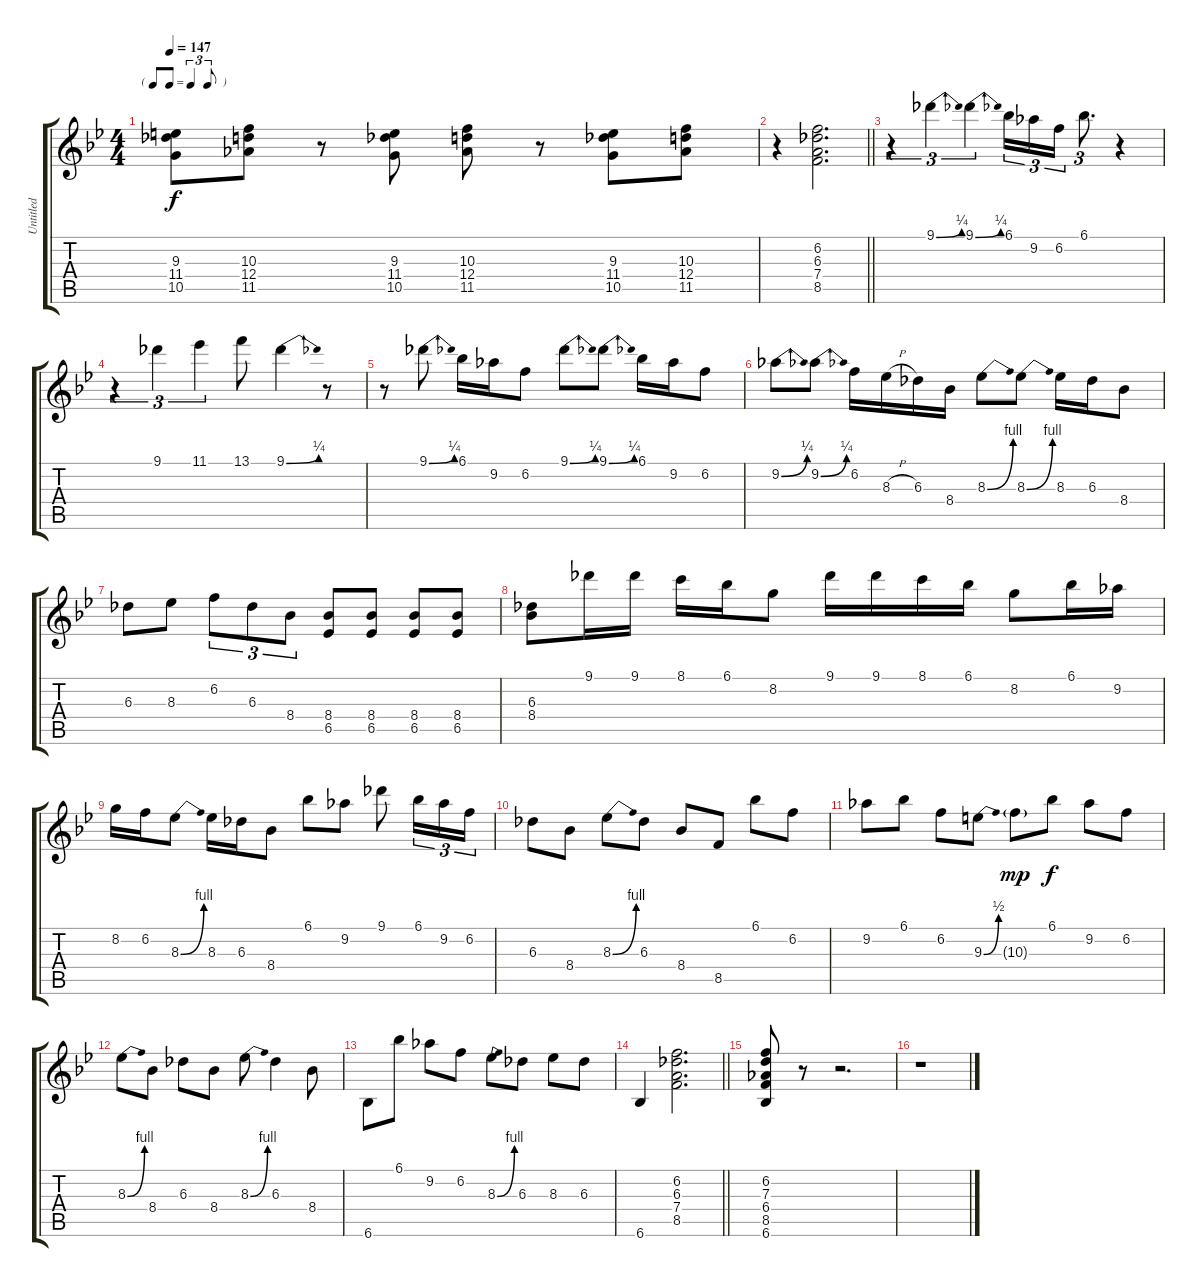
\track ("Untitled" "Untitled") {instrument acousticguitarsteel}
\staff {score tabs}
\tuning (E4 B3 G3 D3 A2 E2) {hide}
\ts (4 4)
\tf triplet8th
\tempo 147
\clef g2
\ks bb
(9.3 11.4 10.5).8{dy f} (10.3 12.4 11.5).8 r.8 (9.3 11.4 10.5).8 (10.3 12.4 11.5).8 r.8 (9.3 11.4 10.5).8 (10.3 12.4 11.5).8 |
\barLineRight lightlight
r.4 (6.2 6.3 7.4 8.5).2{d} |
r.4{tu (3 2)} 9.1{be (bend 0 0 60 1)}.4{tu (3 2)} 9.1{be (bend 0 0 60 1)}.4{tu (3 2)} 6.1.16{tu (3 2)} 9.2.16{tu (3 2)} 6.2.16{tu (3 2)} 6.1.8{d tu (3 2)} r.4 |
r.4{tu (3 2)} 9.1.4{tu (3 2)} 11.1.4{tu (3 2)} 13.1.8 9.1{be (bend 0 0 60 1)}.4 r.8 |
r.8 9.1{be (bend 0 0 60 1)}.8 6.1.16 9.2.16 6.2.8 9.1{be (bend 0 0 60 1)}.8 9.1{be (bend 0 0 60 1)}.8 6.1.16 9.2.16 6.2.8 |
9.2{be (bend 0 0 60 1)}.8 9.2{be (bend 0 0 60 1)}.8 6.2.16 8.3{h}.16 6.3.16 8.4.16 8.3{be (bend 0 0 60 4)}.8 8.3{be (bend 0 0 60 4)}.8 8.3.16 6.3.16 8.4.8 |
6.3.8 8.3.8 6.2.8{tu (3 2)} 6.3.8{tu (3 2)} 8.4.8{tu (3 2)} (8.4 6.5).8 (8.4 6.5).8 (8.4 6.5).8 (8.4 6.5).8 |
(6.3 8.4).8 9.1.16 9.1.16 8.1.16 6.1.16 8.2.8 9.1.16 9.1.16 8.1.16 6.1.16 8.2.8 6.1.16 9.2.16 |
8.2.16 6.2.16 8.3{be (bend 0 0 60 4)}.8 8.3.16 6.3.16 8.4.8 6.1.8 9.2.8 9.1.8 6.1.16{tu (3 2)} 9.2.16{tu (3 2)} 6.2.16{tu (3 2)} |
6.3.8 8.4.8 8.3{be (bend 0 0 60 4)}.8 6.3.8 8.4.8 8.5.8 6.1.8 6.2.8 |
9.2.8 6.1.8 6.2.8 9.3{be (bend 0 0 60 2)}.8 10.3{g}.8{dy mp} 6.1.8{dy f} 9.2.8 6.2.8 |
8.3{be (bend 0 0 60 4)}.8 8.4.8 6.3.8 8.4.8 8.3{be (bend 0 0 60 4)}.8 6.3.4 8.4.8 |
6.6.8 6.1.8 9.2.8 6.2.8 8.3{be (bend 0 0 60 4)}.8 6.3.8 8.3.8 6.3.8 |
\barLineRight lightlight
6.6.4 (6.2 6.3 7.4 8.5).2{d} |
(6.2 7.3 6.4 8.5 6.6).8 r.8 r.2{d} |
r.1
